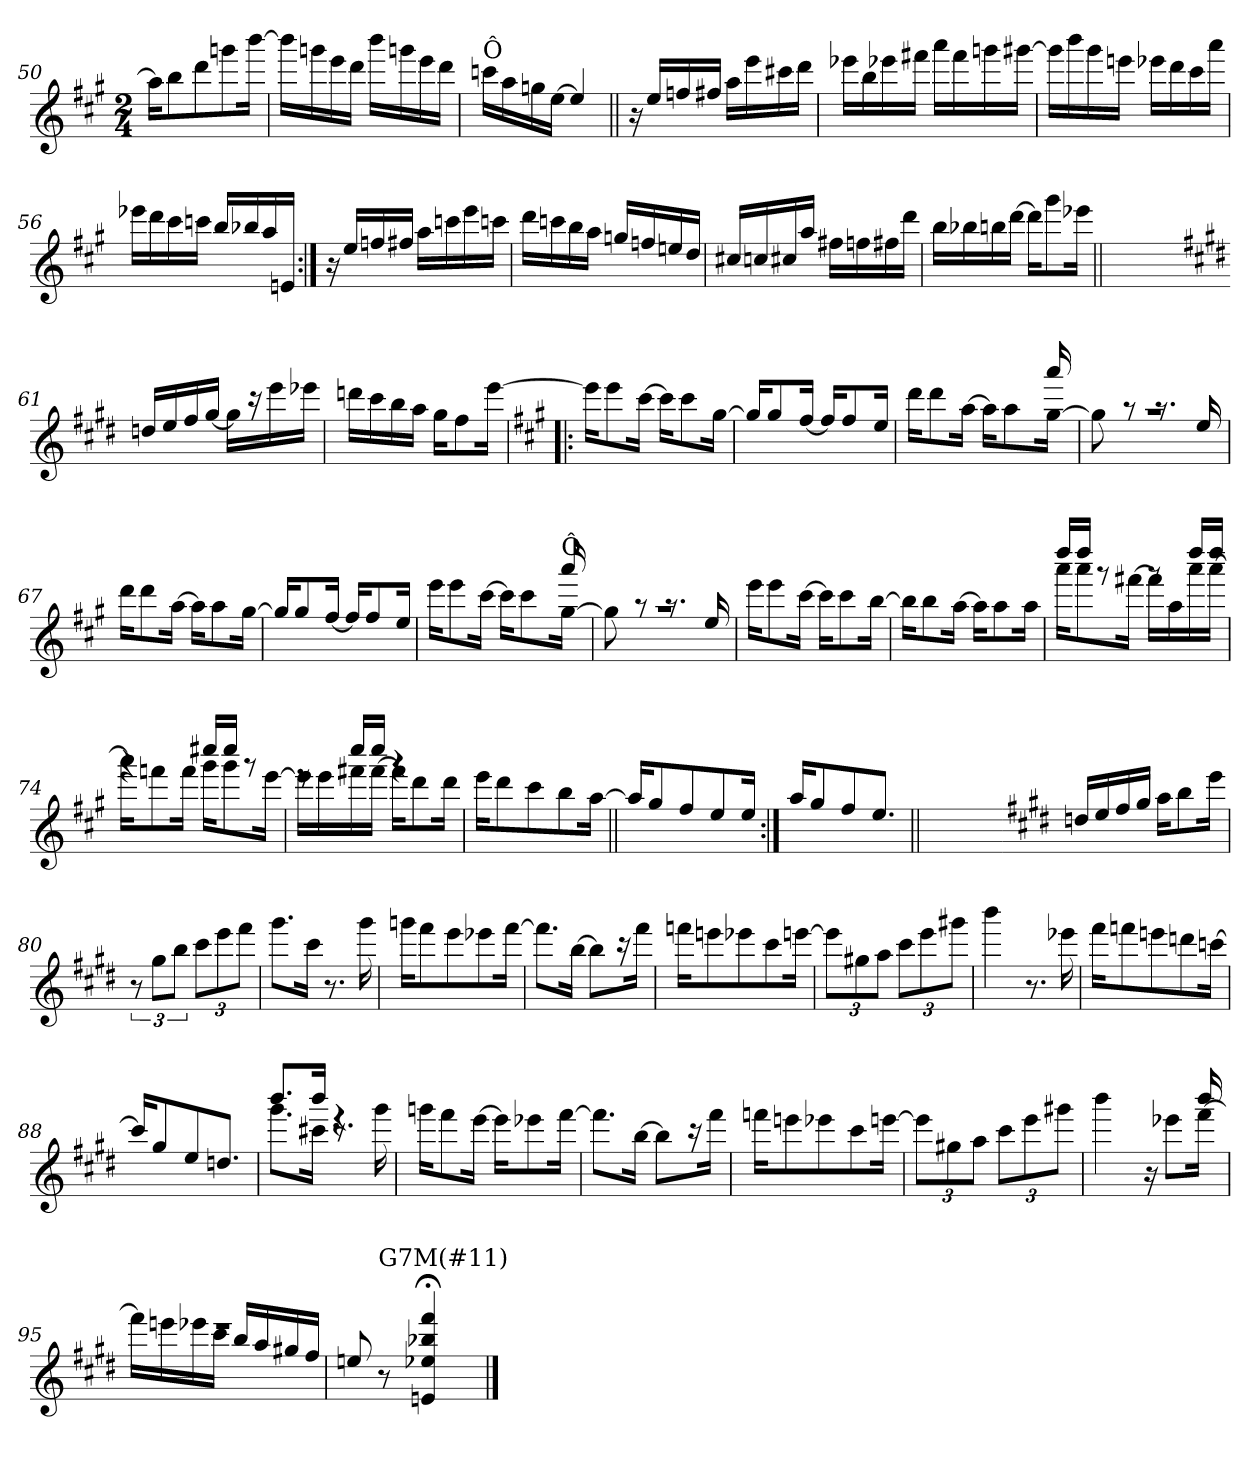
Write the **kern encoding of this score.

**kern
*part1
*staff1
*clefG2
*k[f#c#g#]
*A:
*M2/4
=50
16aa\KL]
8bb\
8ddd\
8gggn\
[16bbb\Jk
=51
16bbb\LL]
16gggn\
16eee\
16ddd\JJ
16bbb\LL
16gggn\
16eee\
16ddd\JJ
=52
!LO:TX:a:t=Ô
16cccn\LL
16aa\
16ggn\
[16ee\JJ
4ee/]
!!LO:LB:g=z
=53||
16r
16ee/LL
16ffn/
16ff#X/JJ
16aa\LL
16eee\
16ccc#X\
16ddd\JJ
=54
16eee-X\LL
16bb\
16eee-X\
16fff#X\JJ
16aaa\LL
16fff#\
16gggn\
[16ggg#X\JJ
=55
16ggg#\LL]
16bbb\
16ggg#\
16eeen\JJ
16eee-X\LL
16ddd\
16ccc#\
16aaa\JJ
=56
16eee-X\LL
16ddd\
16ccc#\
16cccn\JJ
16bb/LL
16bb-X/
16aa/
16en/JJ
!!LO:LB:g=z
=57:|!
16r
16ee/LL
16ffn/
16ff#X/JJ
16aa\LL
16cccn\
16eee\
16cccn\JJ
=58
16ddd\LL
16cccn\
16bb\
16aa\JJ
16ggn/LL
16ffn/
16een/
16dd/JJ
=59
16cc#X/LL
16ccn/
16cc#X/
16aa/JJ
16ff#X\LL
16ffn\
16ff#X\
16ddd\JJ
=60
16bb\LL
16bb-X\
16bbn\
[16ddd\JJ
16ddd\KL]
8ggg#\
16eee-X\Jk
=60X601||
2ryy
!!LO:LB:g=z
=61-
*k[f#c#g#d#]
*E:
16ddn/LL
16ee/
16ff#/
[16gg#/JJ
16gg#\KL]
16r
16eee\L
16eee-X\JJ
=62
16dddn\LL
16ccc#\
16bb\
16aa\JJ
16gg#\KL
8ff#\
[16eee\Jk
=63!|:
*k[f#c#g#]
*A:
16eee\KL]
8eee\
[16ccc#\Jk
16ccc#\KL]
8ccc#\
[16gg#\Jk
=64
16gg#/KL]
8gg#/
[16ff#/Jk
16ff#/KL]
8ff#/
16ee/Jk
=65
*^
16ddd\KL	4.aaa/yy
8ddd\	.
[>16aa\Jk	.
16aa\KL]	.
8aa\	.
.	16ryy
[>16gg#\Jk	16aaa!/
!!LO:LB:g=z	!!
=66	=66
8gg#\]	2rbb
8r	.
8.r	.
16ee/	.
*v	*v
=67
16ddd\KL
8ddd\
[16aa\Jk
16aa\KL]
8aa\
[16gg#\Jk
=68
16gg#/KL]
8gg#/
[16ff#/Jk
16ff#/KL]
8ff#/
16ee/Jk
=69
*^
16eee\KL	4.aaa/yy
8eee\	.
[>16ccc#\Jk	.
16ccc#\KL]	.
8ccc#\	.
.	16ryy
!LO:TX:a:t=Ô	!
[>16gg#\Jk	16aaa!/
=70	=70
8gg#\]	2rbb
8r	.
8.r	.
16ee/	.
*v	*v
!!LO:LB:g=z
=71
16eee\KL
8eee\
[16ccc#\Jk
16ccc#\KL]
8ccc#\
[16bb\Jk
=72
16bb\KL]
8bb\
[16aa\Jk
16aa\KL]
8aa\
16aa\Jk
=73
*^
16aaa\KL	16dddd!/LL
8aaa\	16dddd!/JJ
.	8rggg
[<16fff#X\Jk	.
16fff#\LL]	8rfff
16aa\	.
16aaa\	16dddd!/LL
[<16aaa\JJ	16dddd!/JJ
=74	=74
16aaa\KL]	4rggg
8fffn\	.
16fff\Jk	.
16ggg#\KL	16cccc#X!/LL
8ggg#\	16cccc#!/JJ
.	8rfff
[<16eee\Jk	.
!!LO:LB:g=z	!!
=75	=75
16eee\LL]	8reee
16eee\	.
16fff#X\	16cccc#!/LL
[<16fff#\JJ	16cccc#!/JJ
16fff#\KL]	4rfff
8ddd\	.
16ddd\Jk	.
*v	*v
=76
16eee\KL
8ddd\
8ccc#\
8bb\
[16aa\Jk
=77||
16aa/KL]
8gg#/
8ff#/
8ee/
16ee/Jk
=78:|!
16aa/KL
8gg#/
8ff#/
8.ee/J
=78X782||
2ryy
!!LO:LB:g=z
=79-
*k[f#c#g#d#]
*E:
16ddn/LL
16ee/
16ff#/
16gg#/JJ
16aa\KL
8bb\
16eee\Jk
=80
12r
12gg#\L
12bb\J
12ccc#\L
12eee\
12fff#\J
=81
8.ggg#\L
16ccc#\Jk
8.r
16ggg#\
=82
16gggn\KL
8fff#\
8eee\
8eee-X\
[16fff#\Jk
=83
8.fff#\L]
[16bb\Jk
8bb\L]
16r
16fff#\Jk
=84
16fffn\KL
8eeen\
8eee-X\
8ccc#\
[16eeen\Jk
!!LO:LB:g=z
=85
12eee\L]
12gg#X\
12aa\J
12ccc#\L
12eee\
12ggg#X\J
=86
4bbb\
8.r
16eee-X\
=87
16fff#\KL
8fffn\
8eeen\
8dddn\
[16cccn\Jk
=88
16cccn/KL]
8gg#/
8ee/
8.ddn/J
=89
*^
8.ggg#\L	8.bbb!/L
16ccc#X\Jk	16bbb!/Jk
8.r	4reee
16ggg#\	.
*v	*v
=90
16gggn\KL
8fff#\
[16eee\Jk
16eee\KL]
8eee-X\
[16fff#\Jk
!!LO:LB:g=z
=91
8.fff#\L]
[16bb\Jk
8bb\L]
16r
16fff#\Jk
=92
16fffn\KL
8eeen\
8eee-X\
8ccc#\
[16eeen\Jk
=93
12eee\L]
12gg#X\
12aa\J
12ccc#\L
12eee\
12ggg#X\J
=94
*^
4bbb\	4..ryy
16r	.
8eee-X\L	.
[<16fff#\Jk	16bbb!/
=95	=95
16fff#\LL]	2reee
16eeen\	.
16eee-X\	.
16ccc#\JJ	.
16bb/LL	.
16aa/	.
16gg#X/	.
16ff#/JJ	.
*v	*v
=96
8een/
!LO:TX:a:t=G7M(#11)
8r
4en/; 4ee-X/; 4bb-X/; 4fff#/;
==
*-
